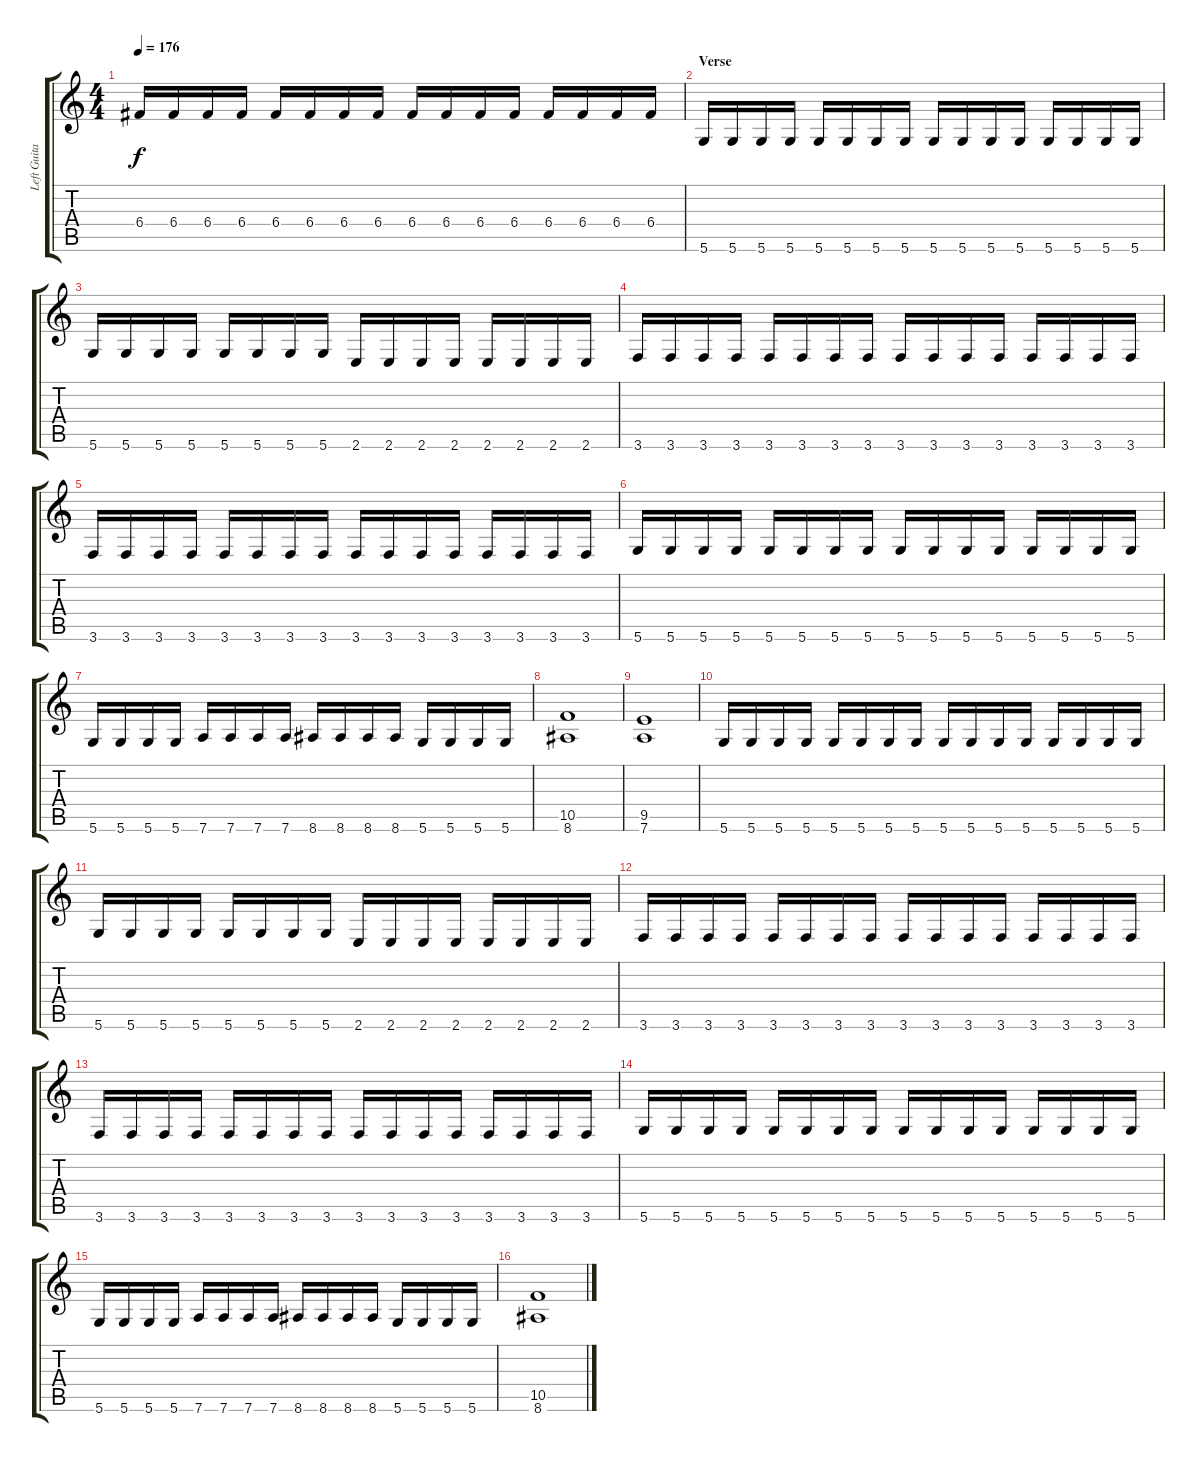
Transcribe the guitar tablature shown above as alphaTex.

\track ("Left Guitar" "Left Guita") {instrument distortionguitar}
\staff {score tabs}
\tuning (D4 A3 F3 C3 G2 D2) {hide}
\ts (4 4)
\tempo 176
\clef g2
\ks c
6.4.16{dy f} 6.4.16 6.4.16 6.4.16 6.4.16 6.4.16 6.4.16 6.4.16 6.4.16 6.4.16 6.4.16 6.4.16 6.4.16 6.4.16 6.4.16 6.4.16 |
\section ("" "Verse")
5.6.16 5.6.16 5.6.16 5.6.16 5.6.16 5.6.16 5.6.16 5.6.16 5.6.16 5.6.16 5.6.16 5.6.16 5.6.16 5.6.16 5.6.16 5.6.16 |
5.6.16 5.6.16 5.6.16 5.6.16 5.6.16 5.6.16 5.6.16 5.6.16 2.6.16 2.6.16 2.6.16 2.6.16 2.6.16 2.6.16 2.6.16 2.6.16 |
3.6.16 3.6.16 3.6.16 3.6.16 3.6.16 3.6.16 3.6.16 3.6.16 3.6.16 3.6.16 3.6.16 3.6.16 3.6.16 3.6.16 3.6.16 3.6.16 |
3.6.16 3.6.16 3.6.16 3.6.16 3.6.16 3.6.16 3.6.16 3.6.16 3.6.16 3.6.16 3.6.16 3.6.16 3.6.16 3.6.16 3.6.16 3.6.16 |
5.6.16 5.6.16 5.6.16 5.6.16 5.6.16 5.6.16 5.6.16 5.6.16 5.6.16 5.6.16 5.6.16 5.6.16 5.6.16 5.6.16 5.6.16 5.6.16 |
5.6.16 5.6.16 5.6.16 5.6.16 7.6.16 7.6.16 7.6.16 7.6.16 8.6.16 8.6.16 8.6.16 8.6.16 5.6.16 5.6.16 5.6.16 5.6.16 |
(10.5 8.6).1 |
(9.5 7.6).1 |
5.6.16 5.6.16 5.6.16 5.6.16 5.6.16 5.6.16 5.6.16 5.6.16 5.6.16 5.6.16 5.6.16 5.6.16 5.6.16 5.6.16 5.6.16 5.6.16 |
5.6.16 5.6.16 5.6.16 5.6.16 5.6.16 5.6.16 5.6.16 5.6.16 2.6.16 2.6.16 2.6.16 2.6.16 2.6.16 2.6.16 2.6.16 2.6.16 |
3.6.16 3.6.16 3.6.16 3.6.16 3.6.16 3.6.16 3.6.16 3.6.16 3.6.16 3.6.16 3.6.16 3.6.16 3.6.16 3.6.16 3.6.16 3.6.16 |
3.6.16 3.6.16 3.6.16 3.6.16 3.6.16 3.6.16 3.6.16 3.6.16 3.6.16 3.6.16 3.6.16 3.6.16 3.6.16 3.6.16 3.6.16 3.6.16 |
5.6.16 5.6.16 5.6.16 5.6.16 5.6.16 5.6.16 5.6.16 5.6.16 5.6.16 5.6.16 5.6.16 5.6.16 5.6.16 5.6.16 5.6.16 5.6.16 |
5.6.16 5.6.16 5.6.16 5.6.16 7.6.16 7.6.16 7.6.16 7.6.16 8.6.16 8.6.16 8.6.16 8.6.16 5.6.16 5.6.16 5.6.16 5.6.16 |
(10.5 8.6).1
